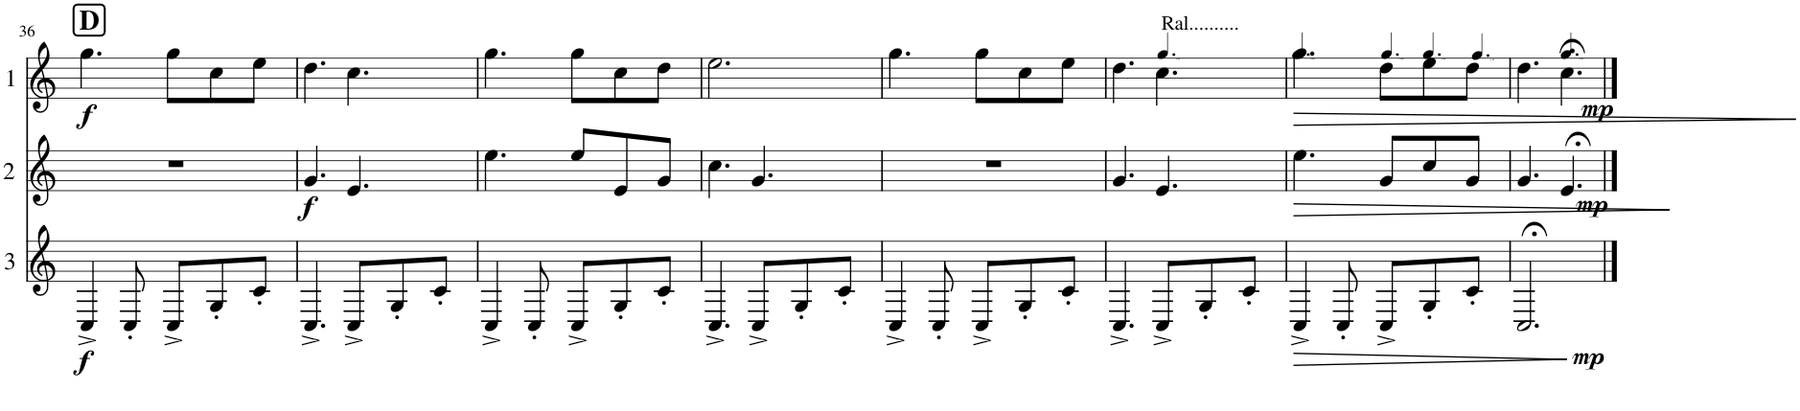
**kern	**dynam	**kern	**dynam	**kern	**dynam
*part3	*part3	*part2	*part2	*part1	*part1
*staff3	*staff3	*staff2	*staff2	*staff1	*staff1
*I"Cor 3	*	*I"Cor 2	*	*I"Cor 1	*
!!LO:PB:g=z
*clefG2	*	*clefG2	*	*clefG2	*
*Trd4c7	*	*Trd4c7	*	*Trd4c7	*
*k[]	*	*k[]	*	*k[]	*
*M6/8	*	*M6/8	*	*M6/8	*
!!LO:REH:place=s1:a:B:cj:fs=14:t=D
=36	=36	=36	=36	=36	=36
!	!LO:DY:b	!	!	!	!LO:DY:b
4C^/	f	2.r	.	4.gg\	f
8C'/	.	.	.	.	.
8C^/L	.	.	.	8gg\L	.
8G'/	.	.	.	8cc\	.
8c'/J	.	.	.	8ee\J	.
=37	=37	=37	=37	=37	=37
!	!	!	!LO:DY:b	!	!
4.C^/	.	4.g/	f	4.dd\	.
8C^/L	.	4.e/	.	4.cc\	.
8G'/	.	.	.	.	.
8c'/J	.	.	.	.	.
=38	=38	=38	=38	=38	=38
4C^/	.	4.ee\	.	4.gg\	.
8C'/	.	.	.	.	.
8C^/L	.	8ee/L	.	8gg\L	.
8G'/	.	8e/	.	8cc\	.
8c'/J	.	8g/J	.	8dd\J	.
=39	=39	=39	=39	=39	=39
4.C^/	.	4.cc\	.	2.ee\	.
8C^/L	.	4.g/	.	.	.
8G'/	.	.	.	.	.
8c'/J	.	.	.	.	.
=40	=40	=40	=40	=40	=40
4C^/	.	2.r	.	4.gg\	.
8C'/	.	.	.	.	.
8C^/L	.	.	.	8gg\L	.
8G'/	.	.	.	8cc\	.
8c'/J	.	.	.	8ee\J	.
=41	=41	=41	=41	=41	=41
4.C^/	.	4.g/	.	4.dd\	.
*	*	*	*	*MM84	*
!	!	!	!	!LO:TX:a:t=Ral..........	!
8C^/L	.	4.e/	.	4.cc\	.
8G'/	.	.	.	.	.
8c'/J	.	.	.	.	.
=42	=42	=42	=42	=42	=42
*	*	*	*	*MM75	*
!	!LO:HP:b	!	!LO:HP:b	!	!LO:HP:b
4C^/	>	4.ee\	>	4.gg\	>
8C'/	.	.	.	.	.
*	*	*	*	*MM69	*
8C^/L	.	8g/L	.	8dd\L	.
*	*	*	*	*MM60	*
8G'/	.	8cc/	.	8ee\	.
*	*	*	*	*MM48	*
8c'/J	.	8g/J	.	8dd\J	.
.	]	.	]	.	]
=43	=43	=43	=43	=43	=43
!	!LO:DY:b	!	!	!	!
2.C;</	mp	4.g/	.	4.dd\	.
*	*	*	*	*MM30	*
!	!	!	!LO:DY:b	!	!LO:DY:b
.	.	4.e;</	mp	4.cc;<\	mp
==	==	==	==	==	==
*-	*-	*-	*-	*-	*-
